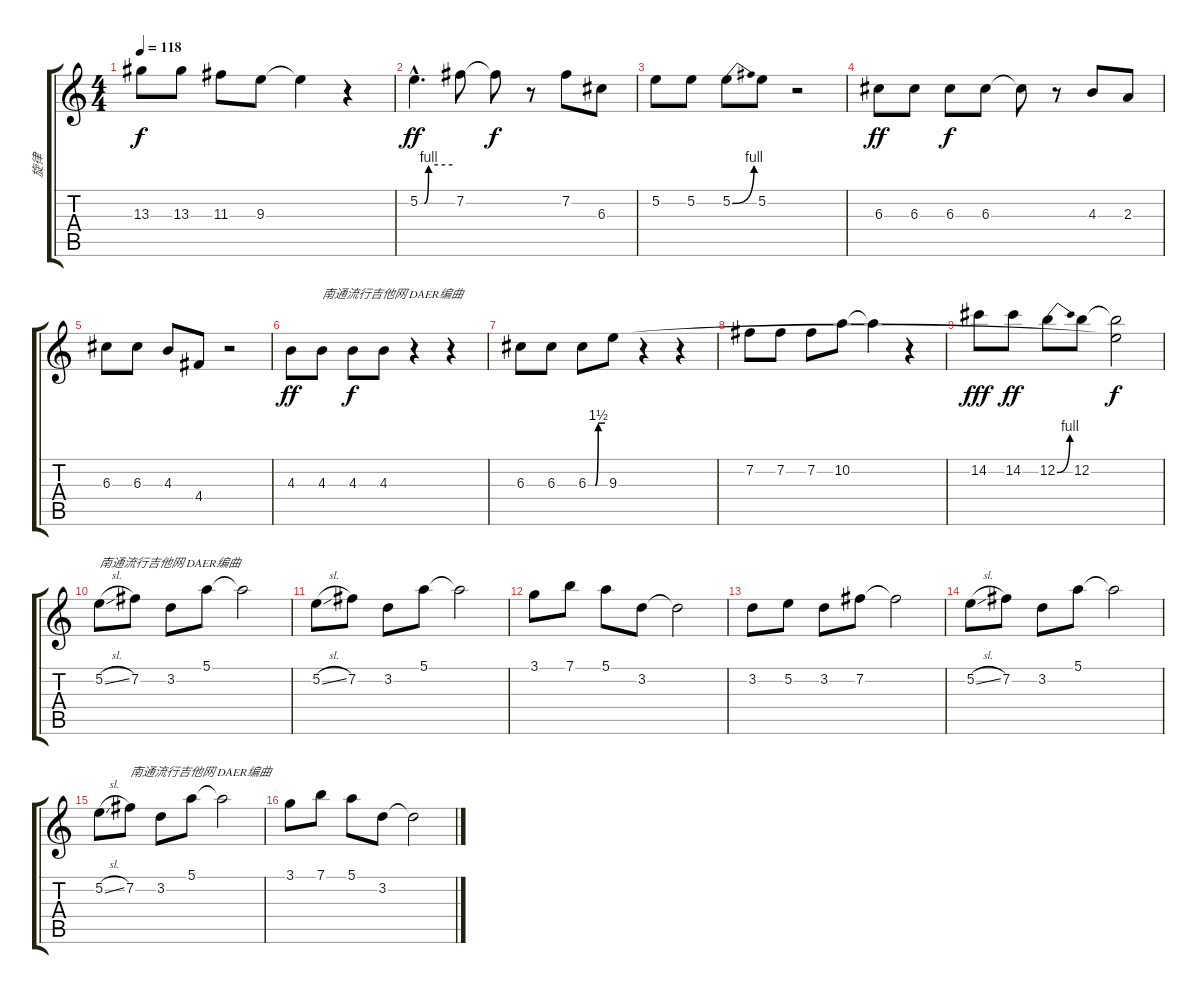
\track ("旋律" "旋律") {instrument distortionguitar}
\staff {score tabs}
\tuning (E4 B3 G3 D3 A2 E2) {hide}
\ts (4 4)
\tempo 118
\clef g2
\ks c
13.3.8{dy f} 13.3.8 11.3.8 9.3.8 9.3{t}.4 r.4 |
5.2{be (custom 0 0 8 0 16 4 60 4) hac}.4{d dy ff volume 14 balance 14} 7.2.8 7.2{t}.8{dy f} r.8 7.2.8 6.3.8 |
5.2.8 5.2.8 5.2{be (bend 0 0 60 4)}.8 5.2.8 r.2 |
6.3.8{dy ff} 6.3.8 6.3.8{dy f} 6.3.8 6.3{t}.8 r.8 4.3.8 2.3.8 |
6.3.8 6.3.8 4.3.8 4.4.8 r.2 |
4.3.8{dy ff} 4.3.8{txt "南通流行吉他网 DAER编曲"} 4.3.8{dy f} 4.3.8 r.4 r.4 |
6.3.8 6.3.8 6.3{be (custom 0 0 20 0 25 0 36 6 60 6)}.8 9.3.8 r.4 r.4 |
7.2.8 7.2.8 7.2.8 10.2.8 10.2{t}.4 r.4 |
14.2.8{dy fff} 14.2.8{dy ff} 12.2{be (bend 0 0 60 4)}.8 12.2.8 (12.2{t} 9.3{t}).2{dy f} |
5.2{sl}.8{txt "南通流行吉他网 DAER编曲" volume 9 balance 11 instrument overdrivenguitar} 7.2.8 3.2.8 5.1.8 5.1{t}.2 |
5.2{sl}.8 7.2.8 3.2.8 5.1.8 5.1{t}.2 |
3.1.8 7.1.8 5.1.8 3.2.8 3.2{t}.2 |
3.2.8 5.2.8 3.2.8 7.2.8 7.2{t}.2 |
5.2{sl}.8 7.2.8 3.2.8 5.1.8 5.1{t}.2 |
5.2{sl}.8 7.2.8{txt "南通流行吉他网 DAER编曲"} 3.2.8 5.1.8 5.1{t}.2 |
3.1.8 7.1.8 5.1.8 3.2.8 3.2{t}.2
